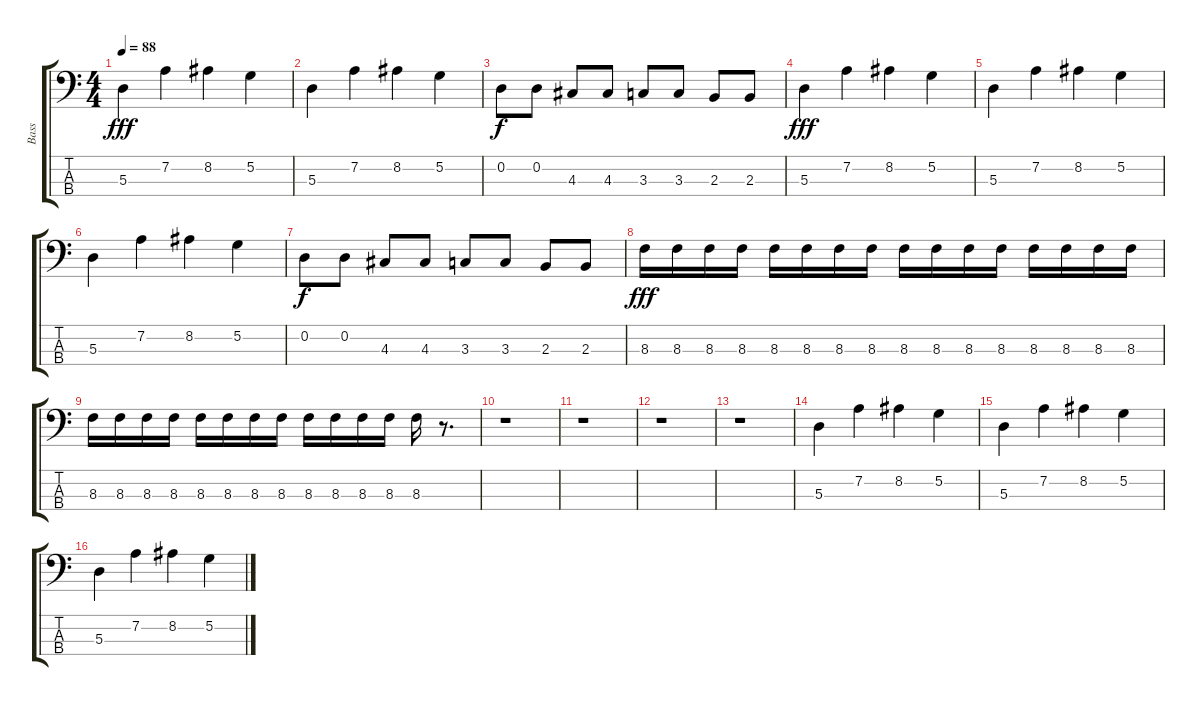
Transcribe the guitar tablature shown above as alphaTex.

\track ("Bass" "Bass") {instrument electricbasspick}
\staff {score tabs}
\tuning (G2 D2 A1 E1) {hide}
\ts (4 4)
\tempo 88
\clef f4
\ks c
5.3.4{dy fff} 7.2.4 8.2.4 5.2.4 |
5.3.4 7.2.4 8.2.4 5.2.4 |
0.2.8{dy f} 0.2.8 4.3.8 4.3.8 3.3.8 3.3.8 2.3.8 2.3.8 |
5.3.4{dy fff} 7.2.4 8.2.4 5.2.4 |
5.3.4 7.2.4 8.2.4 5.2.4 |
5.3.4 7.2.4 8.2.4 5.2.4 |
0.2.8{dy f} 0.2.8 4.3.8 4.3.8 3.3.8 3.3.8 2.3.8 2.3.8 |
8.3.16{dy fff} 8.3.16 8.3.16 8.3.16 8.3.16 8.3.16 8.3.16 8.3.16 8.3.16 8.3.16 8.3.16 8.3.16 8.3.16 8.3.16 8.3.16 8.3.16 |
8.3.16 8.3.16 8.3.16 8.3.16 8.3.16 8.3.16 8.3.16 8.3.16 8.3.16 8.3.16 8.3.16 8.3.16 8.3.16 r.8{d} |
r.1 |
r.1 |
r.1 |
r.1 |
5.3.4 7.2.4 8.2.4 5.2.4 |
5.3.4 7.2.4 8.2.4 5.2.4 |
5.3.4 7.2.4 8.2.4 5.2.4
